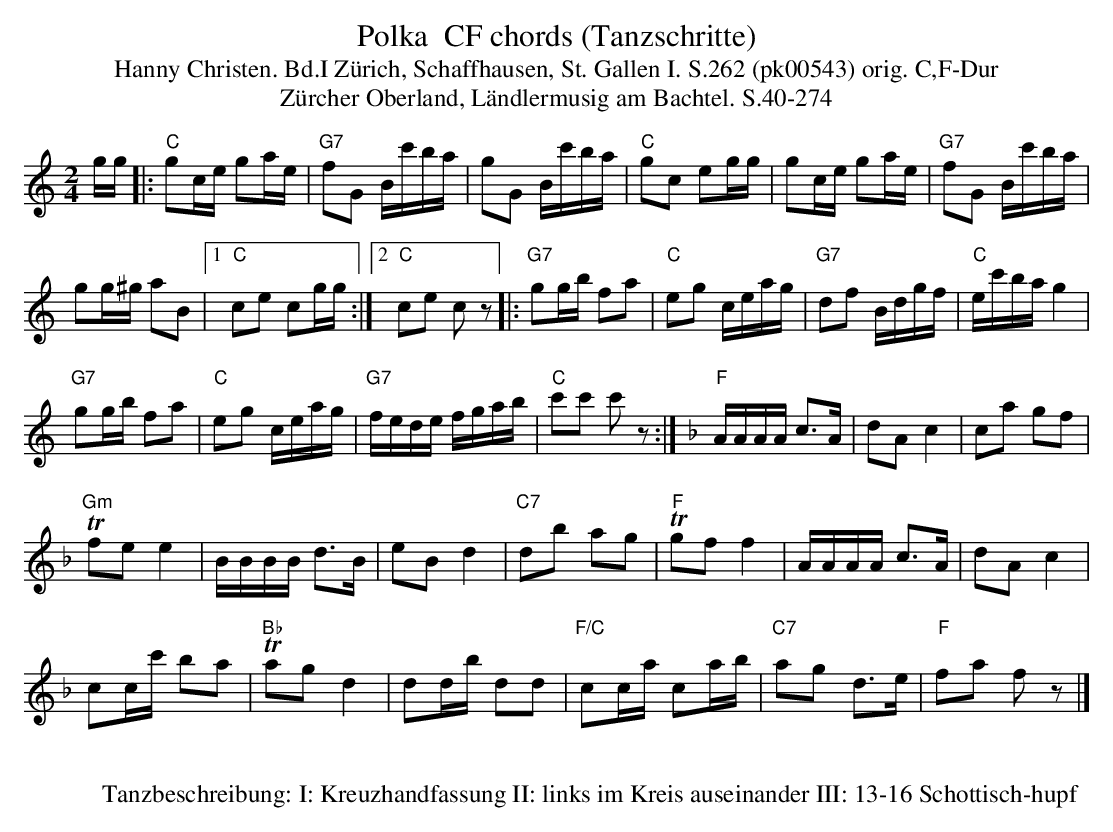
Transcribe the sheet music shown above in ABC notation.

X:1
T: Polka  CF chords (Tanzschritte)
T:Hanny Christen. Bd.I Zürich, Schaffhausen, St. Gallen I. S.262 (pk00543) orig. C,F-Dur
T: Z\"urcher Oberland, L\"andlermusig am Bachtel. S.40-274
M:2/4
L:1/16
K:C %%MIDI gchordon
gg |: "C"g2ce g2ae | "G7"f2G2 Bc'ba | g2G2 Bc'ba | "C"g2c2 e2gg | g2ce g2ae | "G7"f2G2 Bc'ba |
g2g^g a2B2 |1 "C"c2e2 c2gg :|2 "C"c2e2 c2z2 |: "G7"g2gb f2a2 | "C"e2g2 ceag | "G7"d2f2 Bdgf | "C"ec'bag4 |
"G7"g2gb f2a2 | "C"e2g2 ceag | "G7"fede fgab | "C"c'2c'2 c'2z2 :| [K:F] "F"AAAA c3A | d2A2c4 | c2a2 g2f2 |
"Gm"Tf2e2 e4 | BBBB d3B | e2B2d4 | "C7"d2b2 a2g2 | "F"Tg2f2 f4 | AAAA c3A | d2A2c4 |
c2cc' b2a2 | "Bb"Ta2g2d4 | d2db d2d2 | "F/C"c2ca c2ab | "C7"a2g2 d3e | "F"f2a2 f2z2 |]
W:
W: Tanzbeschreibung: I: Kreuzhandfassung II: links im Kreis auseinander III: 13-16 Schottisch-hupf
